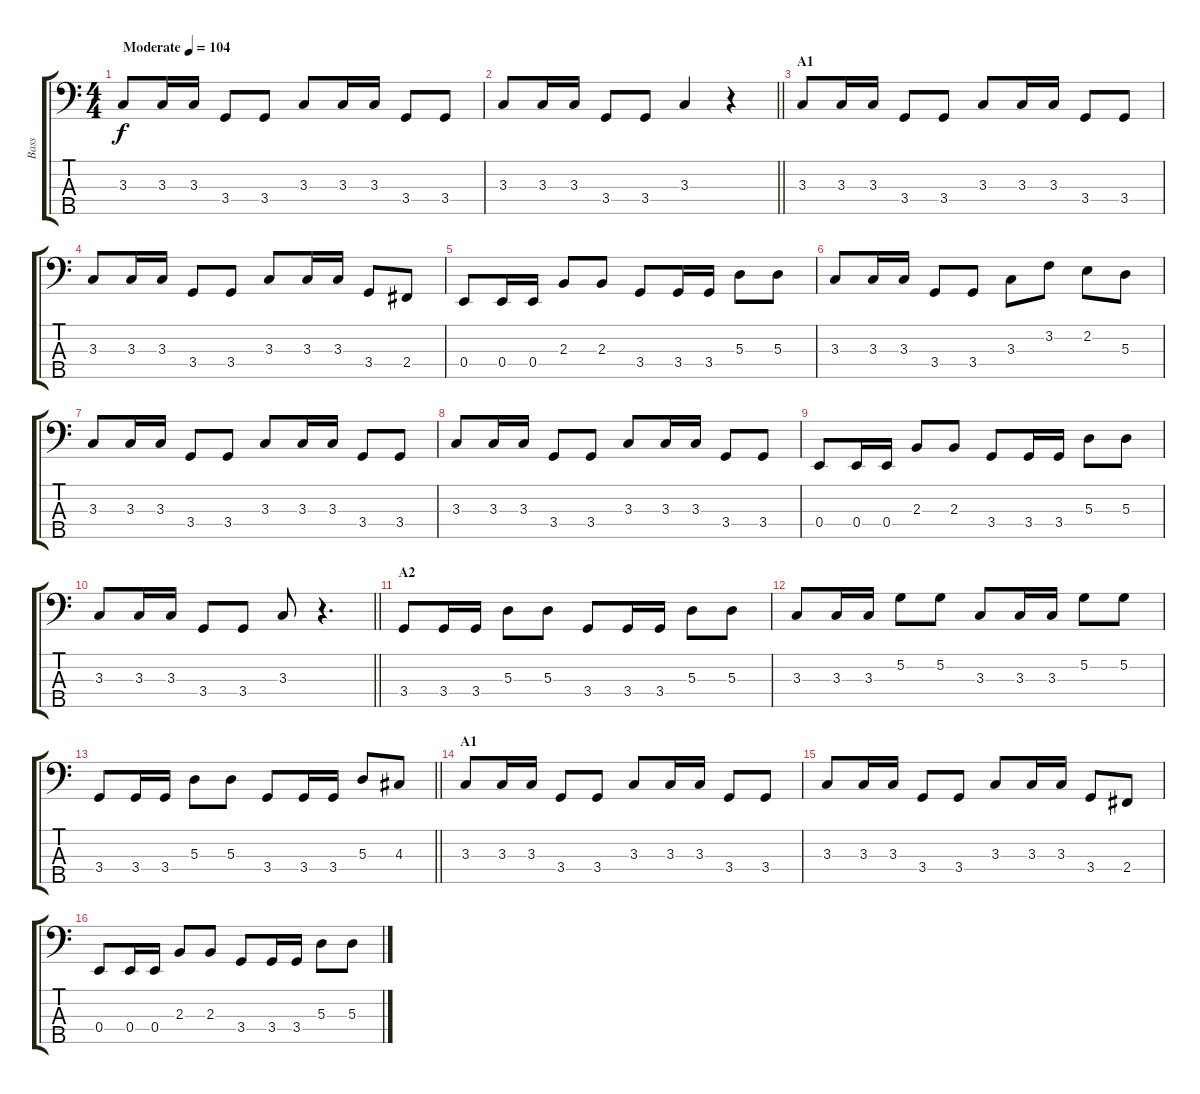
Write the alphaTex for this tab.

\track ("Bass" "Bass") {instrument electricbassfinger}
\staff {score tabs}
\tuning (G2 D2 A1 E1 B0) {hide}
\ts (4 4)
\tempo (104 "Moderate")
\clef f4
\ks c
3.3.8{dy f instrument electricbassfinger} 3.3.16 3.3.16 3.4.8 3.4.8 3.3.8 3.3.16 3.3.16 3.4.8 3.4.8 |
\barLineRight lightlight
3.3.8 3.3.16 3.3.16 3.4.8 3.4.8 3.3.4 r.4 |
\section ("" "A1")
3.3.8 3.3.16 3.3.16 3.4.8 3.4.8 3.3.8 3.3.16 3.3.16 3.4.8 3.4.8 |
3.3.8 3.3.16 3.3.16 3.4.8 3.4.8 3.3.8 3.3.16 3.3.16 3.4.8 2.4.8 |
0.4.8 0.4.16 0.4.16 2.3.8 2.3.8 3.4.8 3.4.16 3.4.16 5.3.8 5.3.8 |
3.3.8 3.3.16 3.3.16 3.4.8 3.4.8 3.3.8 3.2.8 2.2.8 5.3.8 |
3.3.8 3.3.16 3.3.16 3.4.8 3.4.8 3.3.8 3.3.16 3.3.16 3.4.8 3.4.8 |
3.3.8 3.3.16 3.3.16 3.4.8 3.4.8 3.3.8 3.3.16 3.3.16 3.4.8 3.4.8 |
0.4.8 0.4.16 0.4.16 2.3.8 2.3.8 3.4.8 3.4.16 3.4.16 5.3.8 5.3.8 |
\barLineRight lightlight
3.3.8 3.3.16 3.3.16 3.4.8 3.4.8 3.3.8 r.4{d} |
\section ("" "A2")
3.4.8 3.4.16 3.4.16 5.3.8 5.3.8 3.4.8 3.4.16 3.4.16 5.3.8 5.3.8 |
3.3.8 3.3.16 3.3.16 5.2.8 5.2.8 3.3.8 3.3.16 3.3.16 5.2.8 5.2.8 |
\barLineRight lightlight
3.4.8 3.4.16 3.4.16 5.3.8 5.3.8 3.4.8 3.4.16 3.4.16 5.3.8 4.3.8 |
\section ("" "A1")
3.3.8 3.3.16 3.3.16 3.4.8 3.4.8 3.3.8 3.3.16 3.3.16 3.4.8 3.4.8 |
3.3.8 3.3.16 3.3.16 3.4.8 3.4.8 3.3.8 3.3.16 3.3.16 3.4.8 2.4.8 |
0.4.8 0.4.16 0.4.16 2.3.8 2.3.8 3.4.8 3.4.16 3.4.16 5.3.8 5.3.8
